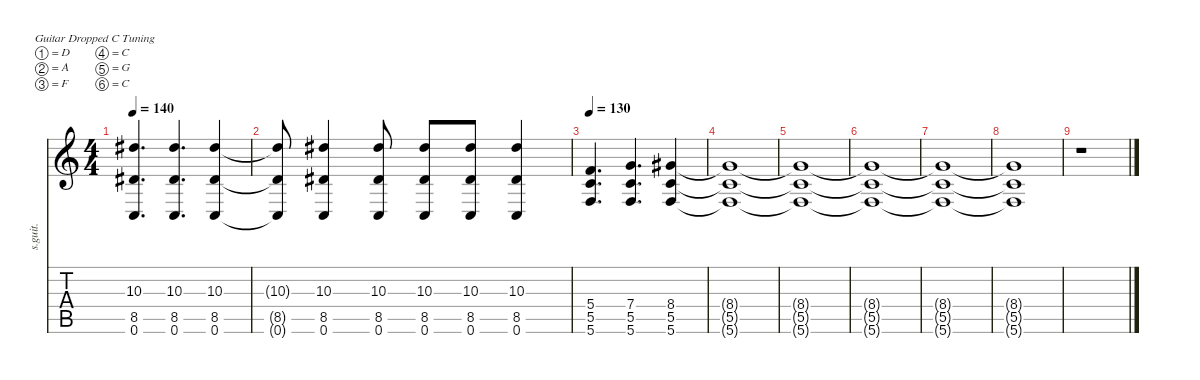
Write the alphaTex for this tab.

\defaultSystemsLayout 4
\hideDynamics
\bracketExtendMode nobrackets
\track ("Chino Moreno" "s.guit.") {instrument distortionguitar}
\staff {score tabs}
\tuning (D4 A3 F3 C3 G2 C2)
\ts (4 4)
\tempo 140
\clef g2
\ks c
(10.3{acc #} 8.5{acc #} 0.6).4{d lyrics (0 "") lyrics (1 "") lyrics (2 "") lyrics (3 "") lyrics (4 "") dy fff} (10.3{acc #} 8.5{acc #} 0.6).4{d lyrics (0 "") lyrics (1 "") lyrics (2 "") lyrics (3 "") lyrics (4 "")} (10.3{acc #} 8.5{acc #} 0.6).4{lyrics (0 "") lyrics (1 "") lyrics (2 "") lyrics (3 "") lyrics (4 "")} |
(10.3{t acc #} 8.5{t acc #} 0.6{t}).8{lyrics (0 "") lyrics (1 "") lyrics (2 "") lyrics (3 "") lyrics (4 "")} (10.3{acc #} 8.5{acc #} 0.6).4{lyrics (0 "") lyrics (1 "") lyrics (2 "") lyrics (3 "") lyrics (4 "")} (10.3{acc #} 8.5{acc #} 0.6).8{lyrics (0 "") lyrics (1 "") lyrics (2 "") lyrics (3 "") lyrics (4 "")} (10.3{acc #} 8.5{acc #} 0.6).8{lyrics (0 "") lyrics (1 "") lyrics (2 "") lyrics (3 "") lyrics (4 "")} (10.3{acc #} 8.5{acc #} 0.6).8{lyrics (0 "") lyrics (1 "") lyrics (2 "") lyrics (3 "") lyrics (4 "")} (10.3{acc #} 8.5{acc #} 0.6).4{lyrics (0 "") lyrics (1 "") lyrics (2 "") lyrics (3 "") lyrics (4 "")} |
\tempo 130
(5.4 5.5 5.6).4{d lyrics (0 "") lyrics (1 "") lyrics (2 "") lyrics (3 "") lyrics (4 "")} (7.4 5.5 5.6).4{d lyrics (0 "") lyrics (1 "") lyrics (2 "") lyrics (3 "") lyrics (4 "")} (8.4{acc #} 5.5 5.6).4{lyrics (0 "") lyrics (1 "") lyrics (2 "") lyrics (3 "") lyrics (4 "")} |
(8.4{t acc #} 5.5{t} 5.6{t}).1{lyrics (0 "") lyrics (1 "") lyrics (2 "") lyrics (3 "") lyrics (4 "")} |
(8.4{t acc #} 5.5{t} 5.6{t}).1{lyrics (0 "") lyrics (1 "") lyrics (2 "") lyrics (3 "") lyrics (4 "")} |
(8.4{t acc #} 5.5{t} 5.6{t}).1{lyrics (0 "") lyrics (1 "") lyrics (2 "") lyrics (3 "") lyrics (4 "")} |
(8.4{t acc #} 5.5{t} 5.6{t}).1{lyrics (0 "") lyrics (1 "") lyrics (2 "") lyrics (3 "") lyrics (4 "")} |
(8.4{t acc #} 5.5{t} 5.6{t}).1{lyrics (0 "") lyrics (1 "") lyrics (2 "") lyrics (3 "") lyrics (4 "")} |
r.1
